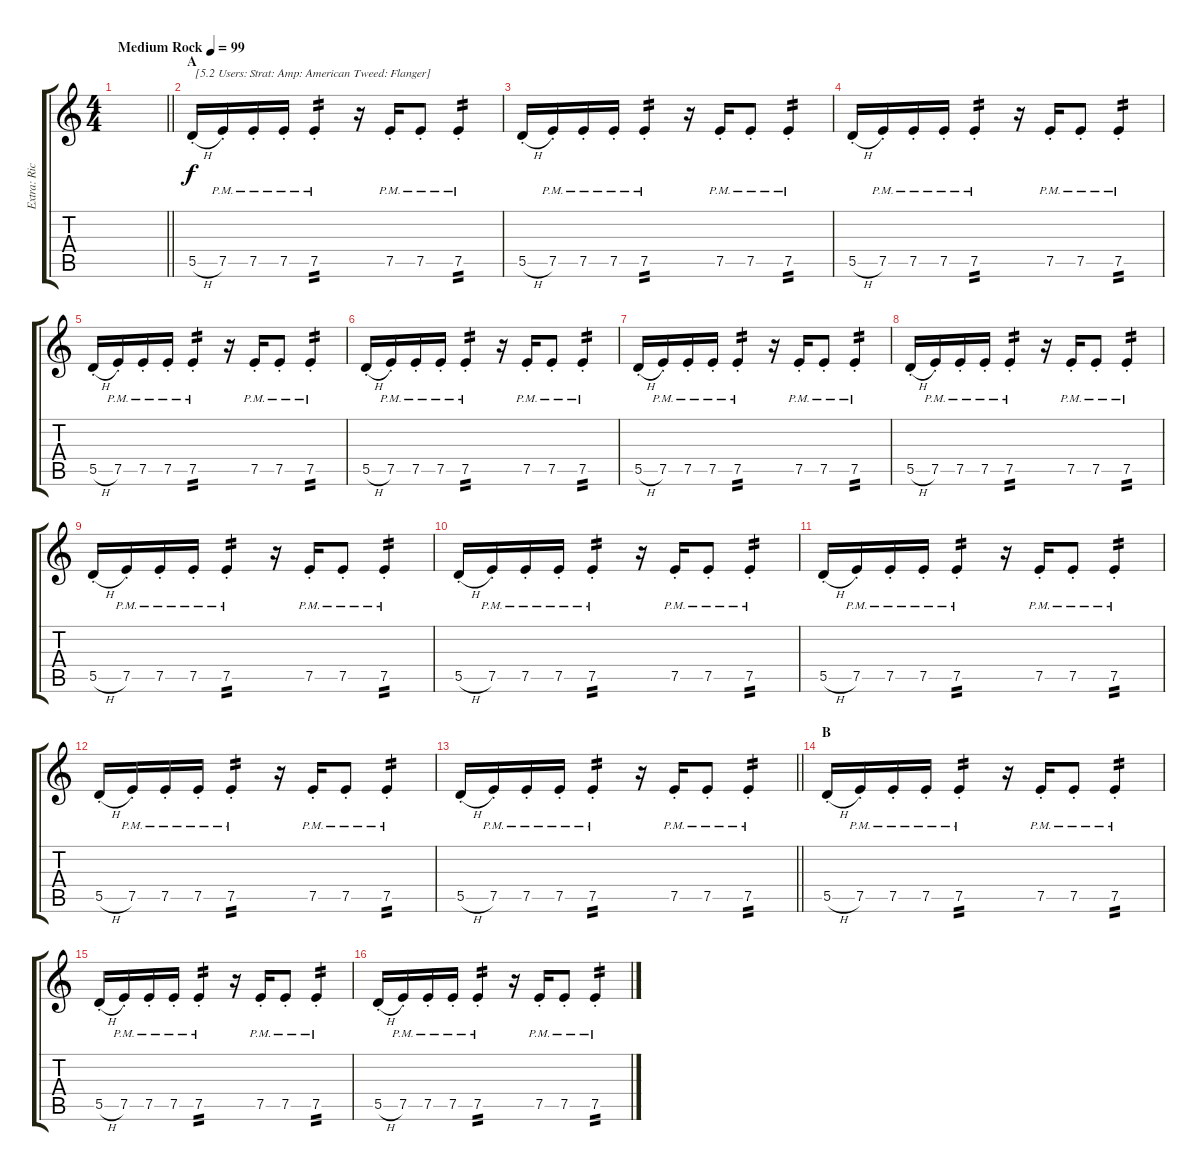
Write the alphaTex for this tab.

\track ("Extra: Rick" "Extra: Ric") {instrument distortionguitar}
\staff {score tabs}
\tuning (E4 B3 G3 D3 A2 E2) {hide}
\ts (4 4)
\tempo (99 "Medium Rock")
\clef g2
\barLineRight lightlight
\ks c
|
\section ("" "A")
5.5{h st}.16{txt " [5.2 Users: Strat: Amp: American Tweed: Flanger]"} 7.5{pm st}.16 7.5{pm st}.16 7.5{pm st}.16 7.5{pm st}.4{tp 2} r.16 7.5{pm st}.16 7.5{pm st}.8 7.5{pm st}.4{tp 2} |
5.5{h st}.16 7.5{pm st}.16 7.5{pm st}.16 7.5{pm st}.16 7.5{pm st}.4{tp 2} r.16 7.5{pm st}.16 7.5{pm st}.8 7.5{pm st}.4{tp 2} |
5.5{h st}.16 7.5{pm st}.16 7.5{pm st}.16 7.5{pm st}.16 7.5{pm st}.4{tp 2} r.16 7.5{pm st}.16 7.5{pm st}.8 7.5{pm st}.4{tp 2} |
5.5{h st}.16 7.5{pm st}.16 7.5{pm st}.16 7.5{pm st}.16 7.5{pm st}.4{tp 2} r.16 7.5{pm st}.16 7.5{pm st}.8 7.5{pm st}.4{tp 2} |
5.5{h st}.16 7.5{pm st}.16 7.5{pm st}.16 7.5{pm st}.16 7.5{pm st}.4{tp 2} r.16 7.5{pm st}.16 7.5{pm st}.8 7.5{pm st}.4{tp 2} |
5.5{h st}.16 7.5{pm st}.16 7.5{pm st}.16 7.5{pm st}.16 7.5{pm st}.4{tp 2} r.16 7.5{pm st}.16 7.5{pm st}.8 7.5{pm st}.4{tp 2} |
5.5{h st}.16 7.5{pm st}.16 7.5{pm st}.16 7.5{pm st}.16 7.5{pm st}.4{tp 2} r.16 7.5{pm st}.16 7.5{pm st}.8 7.5{pm st}.4{tp 2} |
5.5{h st}.16 7.5{pm st}.16 7.5{pm st}.16 7.5{pm st}.16 7.5{pm st}.4{tp 2} r.16 7.5{pm st}.16 7.5{pm st}.8 7.5{pm st}.4{tp 2} |
5.5{h st}.16 7.5{pm st}.16 7.5{pm st}.16 7.5{pm st}.16 7.5{pm st}.4{tp 2} r.16 7.5{pm st}.16 7.5{pm st}.8 7.5{pm st}.4{tp 2} |
5.5{h st}.16 7.5{pm st}.16 7.5{pm st}.16 7.5{pm st}.16 7.5{pm st}.4{tp 2} r.16 7.5{pm st}.16 7.5{pm st}.8 7.5{pm st}.4{tp 2} |
5.5{h st}.16 7.5{pm st}.16 7.5{pm st}.16 7.5{pm st}.16 7.5{pm st}.4{tp 2} r.16 7.5{pm st}.16 7.5{pm st}.8 7.5{pm st}.4{tp 2} |
\barLineRight lightlight
5.5{h st}.16 7.5{pm st}.16 7.5{pm st}.16 7.5{pm st}.16 7.5{pm st}.4{tp 2} r.16 7.5{pm st}.16 7.5{pm st}.8 7.5{pm st}.4{tp 2} |
\section ("" "B")
5.5{h st}.16 7.5{pm st}.16 7.5{pm st}.16 7.5{pm st}.16 7.5{pm st}.4{tp 2} r.16 7.5{pm st}.16 7.5{pm st}.8 7.5{pm st}.4{tp 2} |
5.5{h st}.16 7.5{pm st}.16 7.5{pm st}.16 7.5{pm st}.16 7.5{pm st}.4{tp 2} r.16 7.5{pm st}.16 7.5{pm st}.8 7.5{pm st}.4{tp 2} |
5.5{h st}.16 7.5{pm st}.16 7.5{pm st}.16 7.5{pm st}.16 7.5{pm st}.4{tp 2} r.16 7.5{pm st}.16 7.5{pm st}.8 7.5{pm st}.4{tp 2}
